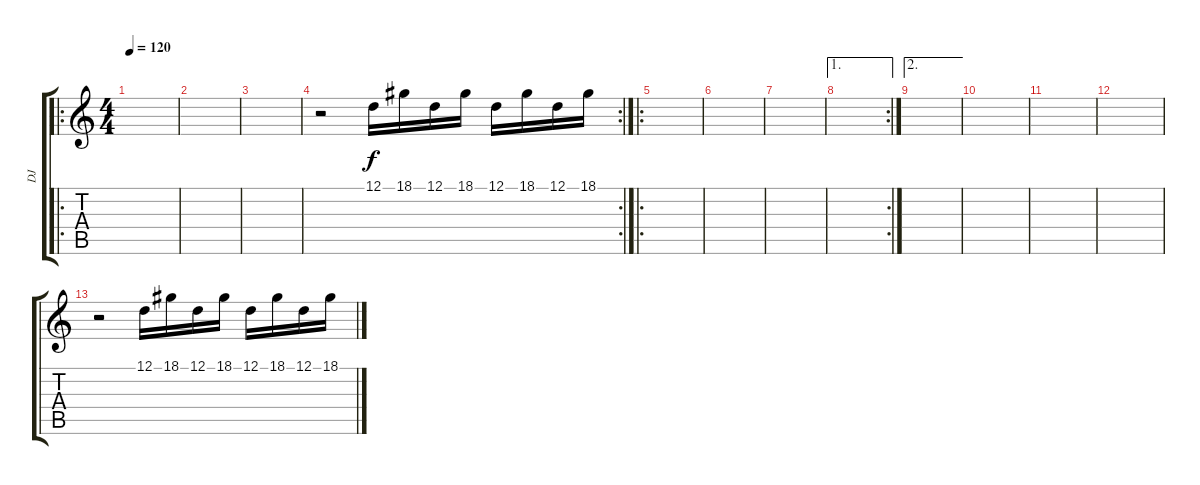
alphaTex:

\track ("DJ" "DJ") {instrument guitarfretnoise}
\staff {score tabs}
\tuning (D4 A3 F3 C3 G2 D2) {hide}
\ro
\ts (4 4)
\tempo 120
\clef g2
\ks c
|
|
|
\rc 2
r.2 12.1.16 18.1.16 12.1.16 18.1.16 12.1.16 18.1.16 12.1.16 18.1.16 |
\ro
|
|
|
\ae 1
\rc 2
|
\ae 2
|
|
|
|
r.2 12.1.16 18.1.16 12.1.16 18.1.16 12.1.16 18.1.16 12.1.16 18.1.16
